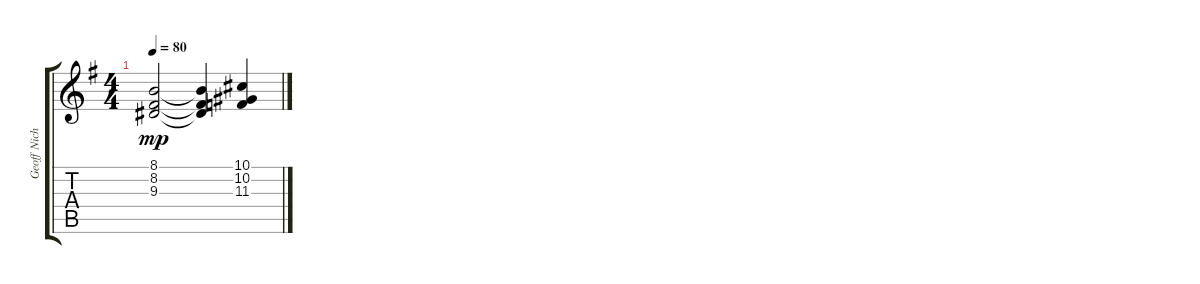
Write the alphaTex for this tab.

\track ("Geoff Nicholls (Keyboard)" "Geoff Nich") {instrument choiraahs}
\staff {score tabs}
\tuning (Eb4 Bb3 Gb3 Db3 Ab2 Eb2) {hide}
\ts (4 4)
\tempo 80
\clef g2
\ks g
(8.1 8.2 9.3).2{dy mp} (8.1{t} 8.2{t} 9.3{t}).4 (10.1 10.2 11.3).4
